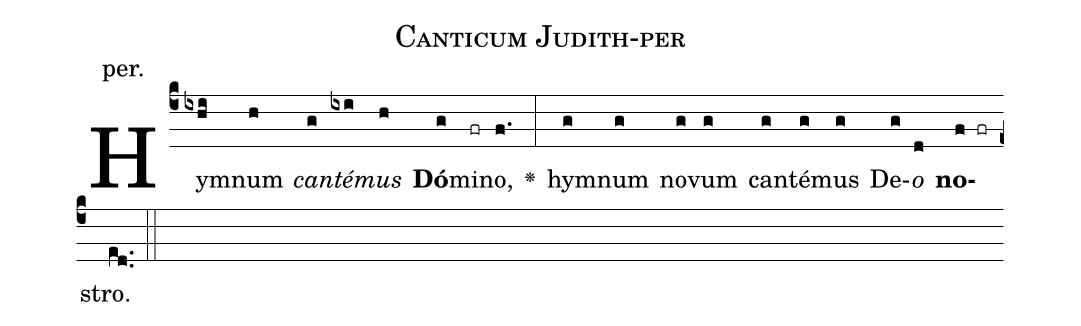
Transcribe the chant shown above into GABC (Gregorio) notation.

name: Canticum Judith-per;
annotation: per.;
%%
(c4)Hym(ixhi)num(h) <i>can</i>(g)<i>té</i>(ixi)<i>mus</i>(h) <b>Dó</b>(g)mi(fr)no,(f.) <v>\greheightstar</v>(:) hym(g)num(g) no(g)vum(g) can(g)té(g)mus(g) De(g)<i>o</i>(d) <b>no</b>(f fr)stro.(ed..) (::)


%E(g) u(g) o(g) u(d) a(f) e.(ed..) (::)
